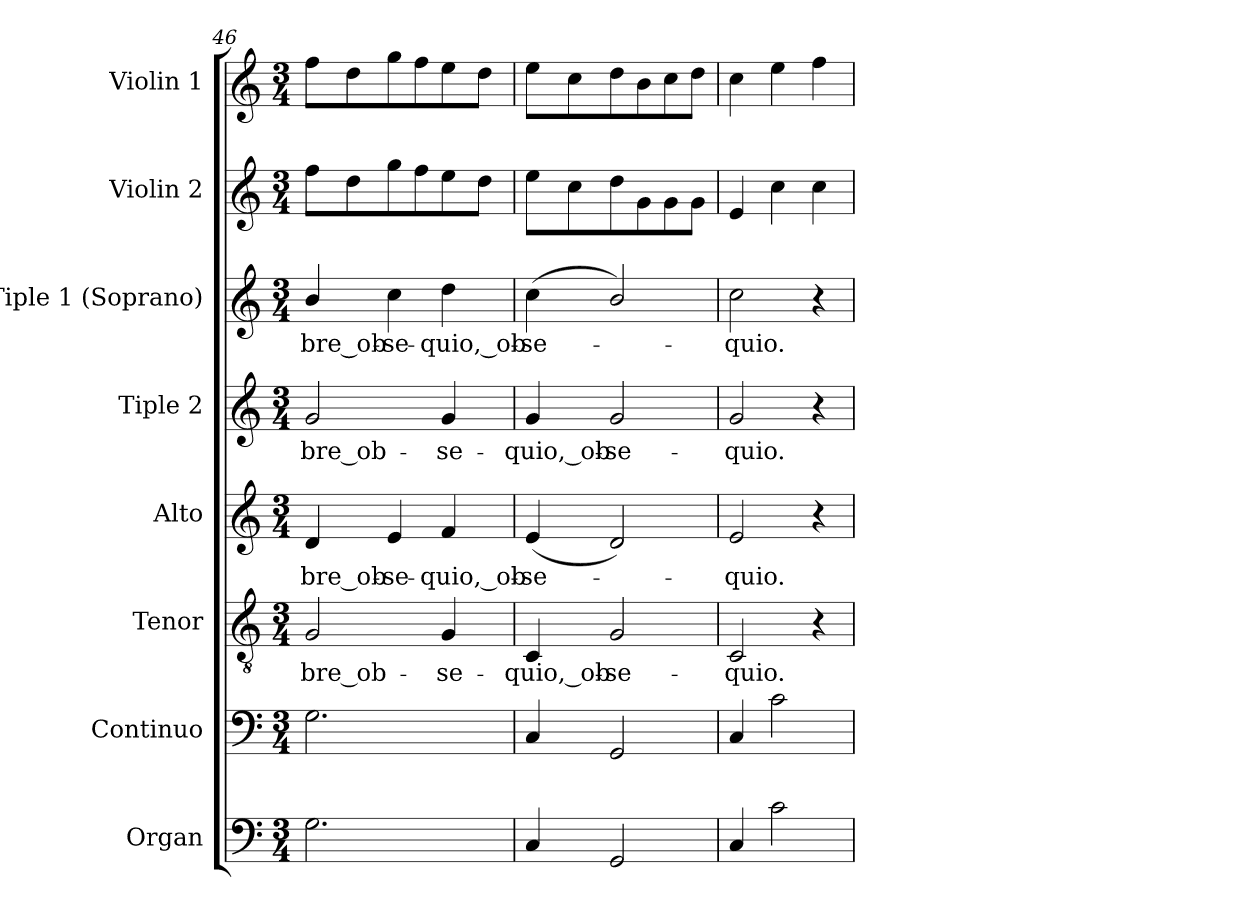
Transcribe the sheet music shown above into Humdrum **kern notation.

**kern	**kern	**kern	**text	**kern	**text	**kern	**text	**kern	**text	**kern	**kern
*part8	*part7	*part6	*part6	*part5	*part5	*part4	*part4	*part3	*part3	*part2	*part1
*staff8	*staff7	*staff6	*staff6	*staff5	*staff5	*staff4	*staff4	*staff3	*staff3	*staff2	*staff1
*I"Organ	*I"Continuo	*I"Tenor	*	*I"Alto	*	*I"Tiple 2	*	*I"Tiple 1 (Soprano)	*	*I"Violin 2	*I"Violin 1
*I'Org.	*I'Cont.	*I'T.	*	*I'A.	*	*	*	*I'S	*	*I'Vln. 2	*I'Vln. 1
*clefF4	*clefF4	*clefGv2	*	*clefG2	*	*clefG2	*	*clefG2	*	*clefG2	*clefG2
*	*	*ITrd7c12	*	*	*	*	*	*	*	*	*
*k[]	*k[]	*k[]	*	*k[]	*	*k[]	*	*k[]	*	*k[]	*k[]
*C:	*C:	*C:	*	*C:	*	*C:	*	*C:	*	*C:	*C:
*M3/4	*M3/4	*M3/4	*	*M3/4	*	*M3/4	*	*M3/4	*	*M3/4	*M3/4
=46	=46	=46	=46	=46	=46	=46	=46	=46	=46	=46	=46
!	!	!	!LO:LY:b:color=#000000	!	!	!	!	!	!	!	!
!	!	!	!	!	!LO:LY:b:color=#000000	!	!	!	!	!	!
!	!	!	!	!	!	!	!LO:LY:b:color=#000000	!	!	!	!
!	!	!	!	!	!	!	!	!	!LO:LY:b:color=#000000	!	!
2.Gi\	2.Gi\	2GGi/	-bre_ob-	4di/	-bre_ob-	2gi/	-bre_ob-	4bi/	-bre_ob-	8ffi\L	8ffi\L
.	.	.	.	.	.	.	.	.	.	8ddi\	8ddi\
!	!	!	!	!	!LO:LY:b:color=#000000	!	!	!	!	!	!
!	!	!	!	!	!	!	!	!	!LO:LY:b:color=#000000	!	!
.	.	.	.	4ei/	-se-	.	.	4cci\	-se-	8ggi\	8ggi\
.	.	.	.	.	.	.	.	.	.	8ffi\	8ffi\
!	!	!	!LO:LY:b:color=#000000	!	!	!	!	!	!	!	!
!	!	!	!	!	!LO:LY:b:color=#000000	!	!	!	!	!	!
!	!	!	!	!	!	!	!LO:LY:b:color=#000000	!	!	!	!
!	!	!	!	!	!	!	!	!	!LO:LY:b:color=#000000	!	!
.	.	4GGi/	-se-	4fi/	-quio,_ob-	4gi/	-se-	4ddi\	-quio,_ob-	8eei\	8eei\
.	.	.	.	.	.	.	.	.	.	8ddi\J	8ddi\J
=47	=47	=47	=47	=47	=47	=47	=47	=47	=47	=47	=47
!	!	!	!LO:LY:b:color=#000000	!	!	!	!	!	!	!	!
!	!	!	!	!	!LO:LY:b:color=#000000	!	!	!	!	!	!
!	!	!	!	!	!	!	!LO:LY:b:color=#000000	!	!	!	!
!	!	!	!	!	!	!	!	!	!LO:LY:b:color=#000000	!	!
4Ci/	4Ci/	4CCi/	-quio,_ob-	(4ei/	-se-	4gi/	-quio,_ob-	(4cci\	-se-	8eei\L	8eei\L
.	.	.	.	.	.	.	.	.	.	8cci\	8cci\
!	!	!	!LO:LY:b:color=#000000	!	!	!	!	!	!	!	!
!	!	!	!	!	!	!	!LO:LY:b:color=#000000	!	!	!	!
2GGi/	2GGi/	2GGi/	-se-	2di/)	.	2gi/	-se-	2bi/)	.	8ddi\	8ddi\
.	.	.	.	.	.	.	.	.	.	8gi\	8bi\
.	.	.	.	.	.	.	.	.	.	8gi\	8cci\
.	.	.	.	.	.	.	.	.	.	8gi\J	8ddi\J
=48	=48	=48	=48	=48	=48	=48	=48	=48	=48	=48	=48
!	!	!	!LO:LY:b:color=#000000	!	!	!	!	!	!	!	!
!	!	!	!	!	!LO:LY:b:color=#000000	!	!	!	!	!	!
!	!	!	!	!	!	!	!LO:LY:b:color=#000000	!	!	!	!
!	!	!	!	!	!	!	!	!	!LO:LY:b:color=#000000	!	!
4Ci/	4Ci/	2CCi/	-quio.	2ei/	-quio.	2gi/	-quio.	2cci\	-quio.	4ei/	4cci\
2ci\	2ci\	.	.	.	.	.	.	.	.	4cci\	4eei\
.	.	4r	.	4r	.	4r	.	4r	.	4cci\	4ffi\
=	=	=	=	=	=	=	=	=	=	=	=
*-	*-	*-	*-	*-	*-	*-	*-	*-	*-	*-	*-
